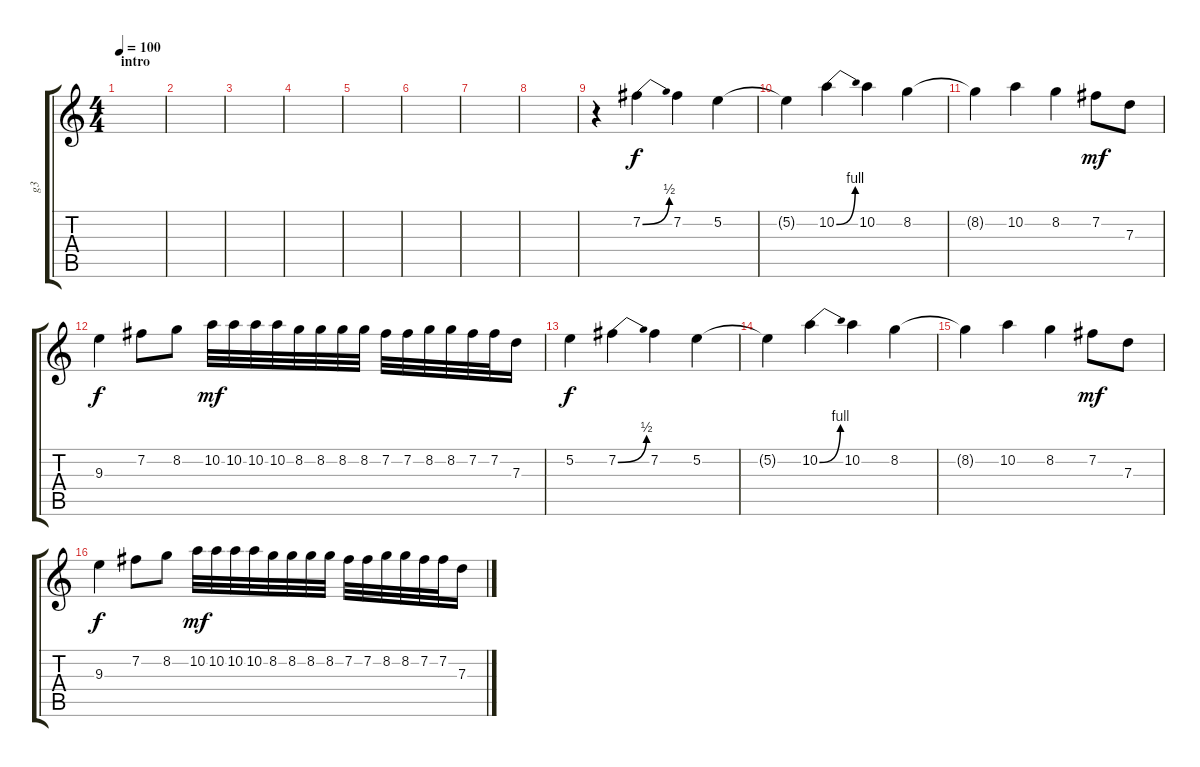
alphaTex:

\track ("g3" "g3") {instrument distortionguitar}
\staff {score tabs}
\tuning (E4 B3 G3 D3 A2 E2) {hide}
\ts (4 4)
\section ("" "intro")
\tempo 100
\clef g2
\ks c
|
|
|
|
|
|
|
|
\section ("" "")
r.4 7.2{be (bend 0 0 60 2)}.4 7.2.4 5.2.4 |
5.2{t}.4 10.2{be (bend 0 0 60 4)}.4 10.2.4 8.2.4 |
8.2{t}.4 10.2.4 8.2.4 7.2.8{dy mf} 7.3.8 |
9.3.4{dy f} 7.2.8 8.2.8 10.2.32{dy mf} 10.2.32 10.2.32 10.2.32 8.2.32 8.2.32 8.2.32 8.2.32 7.2.32 7.2.32 8.2.32 8.2.32 7.2.32 7.2.32 7.3.16 |
5.2.4{dy f} 7.2{be (bend 0 0 60 2)}.4 7.2.4 5.2.4 |
5.2{t}.4 10.2{be (bend 0 0 60 4)}.4 10.2.4 8.2.4 |
8.2{t}.4 10.2.4 8.2.4 7.2.8{dy mf} 7.3.8 |
9.3.4{dy f} 7.2.8 8.2.8 10.2.32{dy mf} 10.2.32 10.2.32 10.2.32 8.2.32 8.2.32 8.2.32 8.2.32 7.2.32 7.2.32 8.2.32 8.2.32 7.2.32 7.2.32 7.3.16
